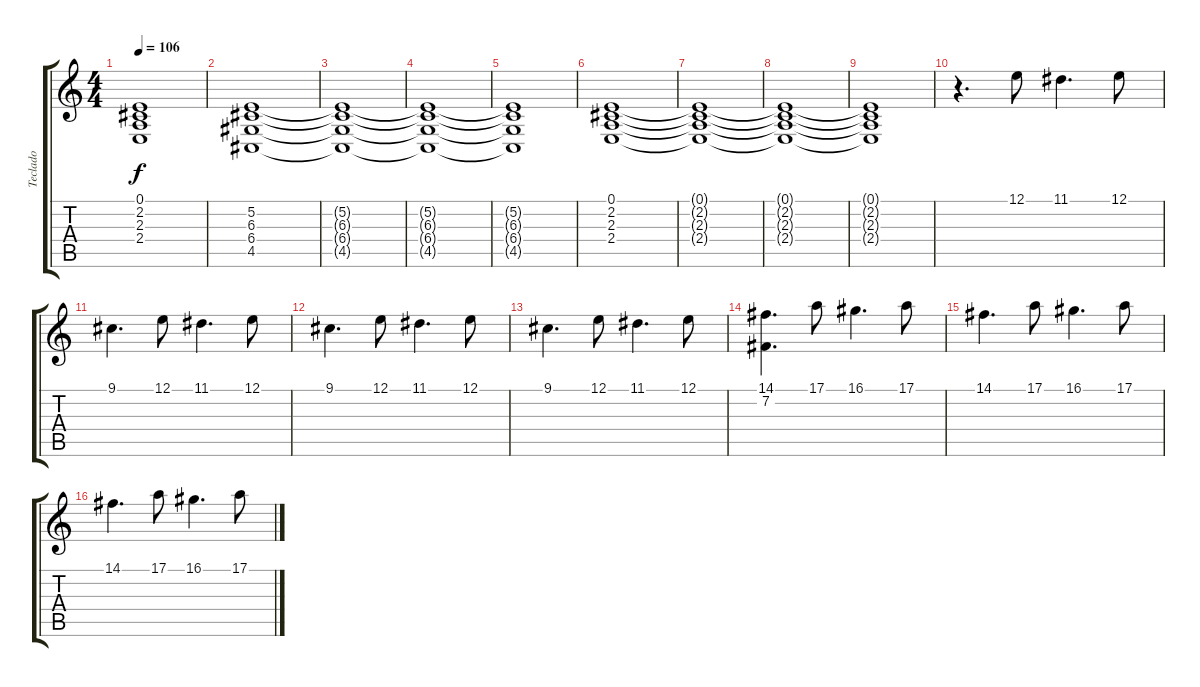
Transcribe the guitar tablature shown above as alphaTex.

\track ("Teclado" "Teclado") {solo instrument tubularbells}
\staff {score tabs}
\tuning (E4 B3 G3 D3 A2 E2) {hide}
\ts (4 4)
\tempo 106
\clef g2
\ks c
(0.1{t} 2.2{t} 2.3{t} 2.4{t}).1{dy f} |
(5.2 6.3 6.4 4.5).1 |
(5.2{t} 6.3{t} 6.4{t} 4.5{t}).1 |
(5.2{t} 6.3{t} 6.4{t} 4.5{t}).1 |
(5.2{t} 6.3{t} 6.4{t} 4.5{t}).1 |
(0.1 2.2 2.3 2.4).1 |
(0.1{t} 2.2{t} 2.3{t} 2.4{t}).1 |
(0.1{t} 2.2{t} 2.3{t} 2.4{t}).1 |
(0.1{t} 2.2{t} 2.3{t} 2.4{t}).1 |
r.4{d volume 10 instrument tubularbells} 12.1.8 11.1.4{d} 12.1.8 |
9.1.4{d} 12.1.8 11.1.4{d} 12.1.8 |
9.1.4{d} 12.1.8 11.1.4{d} 12.1.8 |
9.1.4{d} 12.1.8 11.1.4{d} 12.1.8 |
(14.1 7.2).4{d} 17.1.8 16.1.4{d} 17.1.8 |
14.1.4{d} 17.1.8 16.1.4{d} 17.1.8 |
14.1.4{d} 17.1.8 16.1.4{d} 17.1.8
